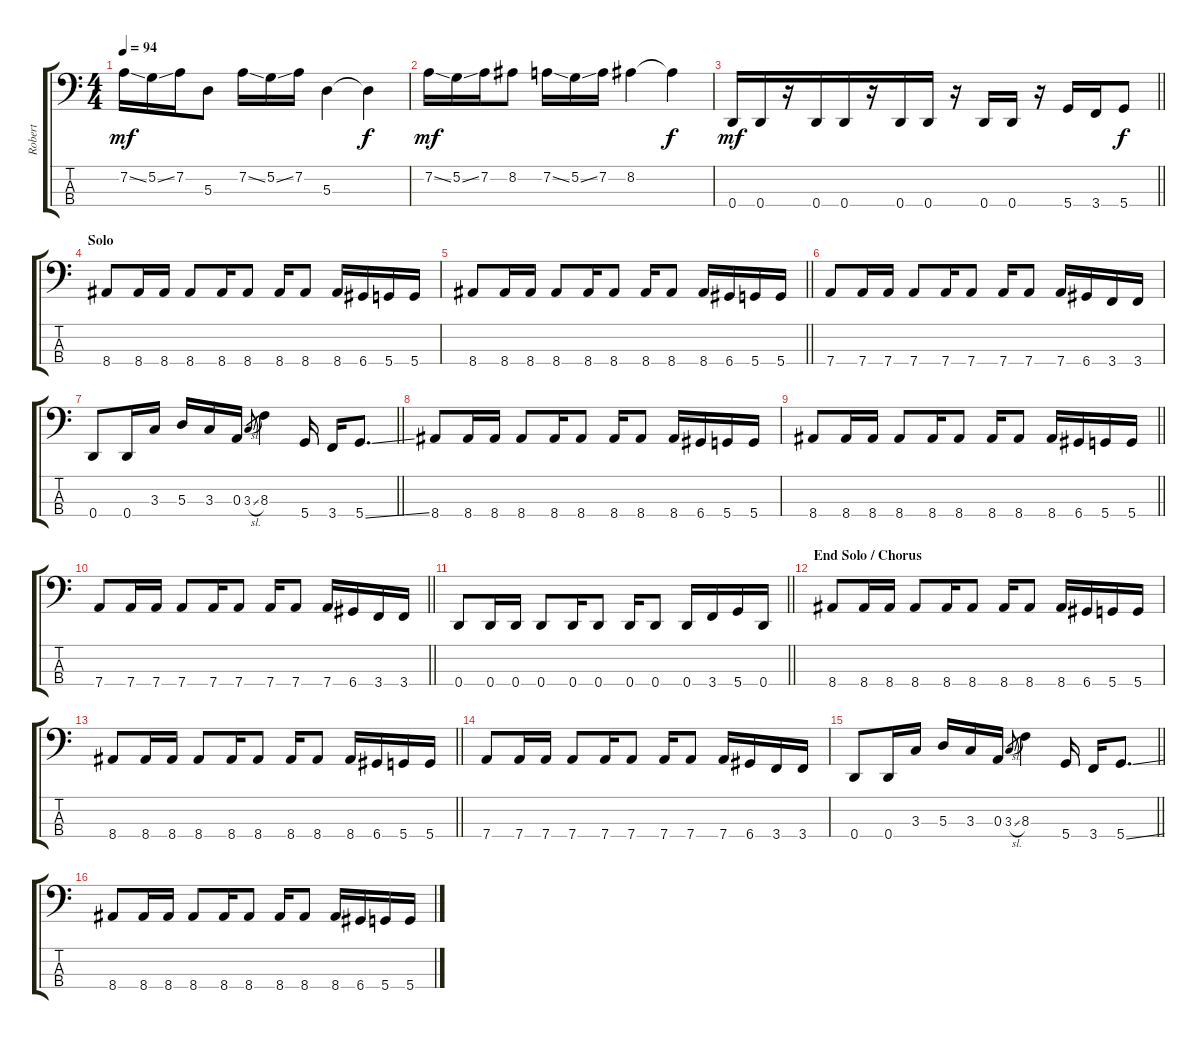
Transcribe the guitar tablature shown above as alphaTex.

\track ("Robert" "Robert") {solo instrument electricbassfinger}
\staff {score tabs}
\tuning (G2 D2 A1 D1) {hide}
\ts (4 4)
\tempo 94
\clef f4
\ks c
7.2{ss}.16{dy mf} 5.2{ss}.16 7.2.16 5.3.8 7.2{ss}.16 5.2{ss}.16 7.2.16 5.3.4 5.3{t}.4{dy f} |
7.2{ss}.16{dy mf} 5.2{ss}.16 7.2.16 8.2.8 7.2{ss}.16 5.2{ss}.16 7.2.16 8.2.4 8.2{t}.4{dy f} |
\barLineRight lightlight
0.4.16{dy mf} 0.4.16 r.16 0.4.16{beam merge} 0.4.16 r.16 0.4.16 0.4.16 r.16 0.4.16 0.4.16 r.16 5.4.16 3.4.16 5.4.8{dy f} |
\section ("" "Solo")
8.4.8 8.4.16 8.4.16 8.4.8 8.4.16 8.4.8 8.4.16 8.4.8 8.4.16 6.4.16 5.4.16 5.4.16 |
\barLineRight lightlight
8.4.8 8.4.16 8.4.16 8.4.8 8.4.16 8.4.8 8.4.16 8.4.8 8.4.16 6.4.16 5.4.16 5.4.16 |
7.4.8 7.4.16 7.4.16 7.4.8 7.4.16 7.4.8 7.4.16 7.4.8 7.4.16 6.4.16 3.4.16 3.4.16 |
\barLineRight lightlight
0.4.8 0.4.16 3.3.16 5.3.16 3.3.16 0.3.16 3.3{sl}.8{gr} 8.3.4 5.4.16 3.4.16 5.4{ss}.8{d} |
8.4.8 8.4.16 8.4.16 8.4.8 8.4.16 8.4.8 8.4.16 8.4.8 8.4.16 6.4.16 5.4.16 5.4.16 |
\barLineRight lightlight
8.4.8 8.4.16 8.4.16 8.4.8 8.4.16 8.4.8 8.4.16 8.4.8 8.4.16 6.4.16 5.4.16 5.4.16 |
\barLineRight lightlight
7.4.8 7.4.16 7.4.16 7.4.8 7.4.16 7.4.8 7.4.16 7.4.8 7.4.16 6.4.16 3.4.16 3.4.16 |
\barLineRight lightlight
0.4.8 0.4.16 0.4.16 0.4.8 0.4.16 0.4.8 0.4.16 0.4.8 0.4.16 3.4.16 5.4.16 0.4.16 |
\section ("" "End Solo / Chorus")
8.4.8 8.4.16 8.4.16 8.4.8 8.4.16 8.4.8 8.4.16 8.4.8 8.4.16 6.4.16 5.4.16 5.4.16 |
\barLineRight lightlight
8.4.8 8.4.16 8.4.16 8.4.8 8.4.16 8.4.8 8.4.16 8.4.8 8.4.16 6.4.16 5.4.16 5.4.16 |
7.4.8 7.4.16 7.4.16 7.4.8 7.4.16 7.4.8 7.4.16 7.4.8 7.4.16 6.4.16 3.4.16 3.4.16 |
\barLineRight lightlight
0.4.8 0.4.16 3.3.16 5.3.16 3.3.16 0.3.16 3.3{sl}.8{gr} 8.3.4 5.4.16 3.4.16 5.4{ss}.8{d} |
8.4.8 8.4.16 8.4.16 8.4.8 8.4.16 8.4.8 8.4.16 8.4.8 8.4.16 6.4.16 5.4.16 5.4.16
